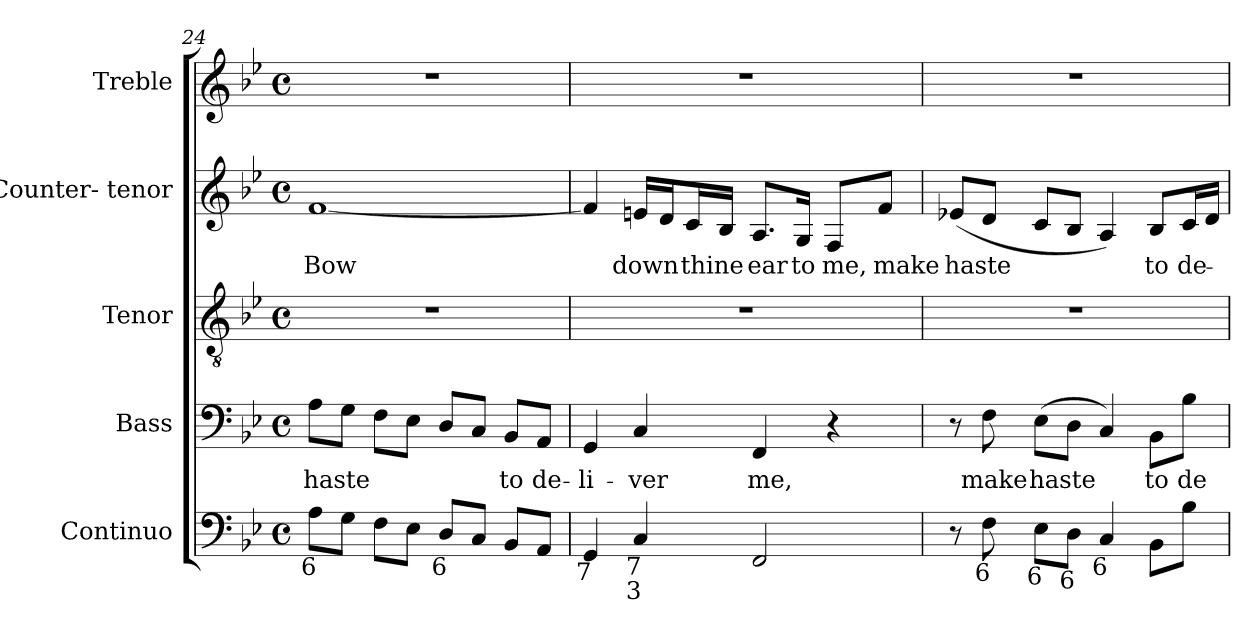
**kern	**kern	**text	**kern	**kern	**text	**kern
*part5	*part4	*part4	*part3	*part2	*part2	*part1
*staff5	*staff4	*staff4	*staff3	*staff2	*staff2	*staff1
*I"Continuo	*I"Bass	*	*I"Tenor	*I"Counter- tenor	*	*I"Treble
*I'C.	*I'B.	*	*I'T.	*I'Ct.	*	*I'Tr.
!!LO:PB:g=z
*clefF4	*clefF4	*	*clefGv2	*clefG2	*	*clefG2
*	*	*	*ITrd7c12	*	*	*
*k[b-e-]	*k[b-e-]	*	*k[b-e-]	*k[b-e-]	*	*k[b-e-]
*B-:	*B-:	*	*B-:	*B-:	*	*B-:
*M4/4	*M4/4	*	*M4/4	*M4/4	*	*M4/4
*met(c)	*met(c)	*	*met(c)	*met(c)	*	*met(c)
=24	=24	=24	=24	=24	=24	=24
!	!	!LO:LY:b:color=#000000	!	!	!	!
!LO:TX:b:cj:t=6	!	!	!	!	!	!
!	!	!	!	!	!LO:LY:b:color=#000000	!
8Ai\L	8Ai\L	haste	1r	[1fi	Bow	1r
8Gi\J	8Gi\J	.	.	.	.	.
8Fi\L	8Fi\L	.	.	.	.	.
8E-i\J	8E-i\J	.	.	.	.	.
!LO:TX:b:cj:t=6	!	!	!	!	!	!
8Di/L	8Di/L	.	.	.	.	.
8Ci/J	8Ci/J	.	.	.	.	.
!	!	!LO:LY:b:color=#000000	!	!	!	!
8BB-i/L	8BB-i/L	to	.	.	.	.
!	!	!LO:LY:b:color=#000000	!	!	!	!
8AAi/J	8AAi/J	de-	.	.	.	.
=25	=25	=25	=25	=25	=25	=25
!LO:TX:b:cj:t=7	!	!	!	!	!	!
!	!	!LO:LY:b:color=#000000	!	!	!	!
4GGi/	4GGi/	-li-	1r	4fi/]	.	1r
!	!	!LO:LY:b:color=#000000	!	!	!	!
!LO:TX:b:cj:t=7	!	!	!	!	!	!
!LO:TX:b:cj:t=3	!	!	!	!	!	!
!	!	!	!	!	!LO:LY:b:color=#000000	!
4Ci/	4Ci/	-ver	.	16eni/LL	down	.
.	.	.	.	16di/J	.	.
!	!	!	!	!	!LO:LY:b:color=#000000	!
.	.	.	.	16ci/L	thine	.
.	.	.	.	16B-i/JJ	.	.
!	!	!LO:LY:b:color=#000000	!	!	!	!
!	!	!	!	!	!LO:LY:b:color=#000000	!
2FFi/	4FFi/	me,	.	8.Ai/L	ear	.
!	!	!	!	!	!LO:LY:b:color=#000000	!
.	.	.	.	16Gi/Jk	to	.
!	!	!	!	!	!LO:LY:b:color=#000000	!
.	4r	.	.	8Fi/L	me,	.
!	!	!	!	!	!LO:LY:b:color=#000000	!
.	.	.	.	8fi/J	make	.
=26	=26	=26	=26	=26	=26	=26
!	!	!	!	!	!LO:LY:b:color=#000000	!
8r	8r	.	1r	(8e-Xi/L	haste	1r
!LO:TX:b:cj:t=6	!	!	!	!	!	!
!	!	!LO:LY:b:color=#000000	!	!	!	!
8Fi\	8Fi\	make	.	8di/J	.	.
!LO:TX:b:cj:t=6	!	!	!	!	!	!
!	!	!LO:LY:b:color=#000000	!	!	!	!
8E-i\L	(8E-i\L	haste	.	8ci/L	.	.
!LO:TX:b:cj:t=6	!	!	!	!	!	!
8Di\J	8Di\J	.	.	8B-i/J	.	.
!LO:TX:b:cj:t=6	!	!	!	!	!	!
4Ci/	4Ci/)	.	.	4Ai/)	.	.
!	!	!LO:LY:b:color=#000000	!	!	!	!
!	!	!	!	!	!LO:LY:b:color=#000000	!
8BB-i\L	8BB-i\L	to	.	8B-i/L	to	.
!	!	!LO:LY:b:color=#000000	!	!	!	!
!	!	!	!	!	!LO:LY:b:color=#000000	!
8B-i\J	8B-i\J	de-	.	16ci/L	de-	.
.	.	.	.	16di/JJ	.	.
=	=	=	=	=	=	=
*-	*-	*-	*-	*-	*-	*-
